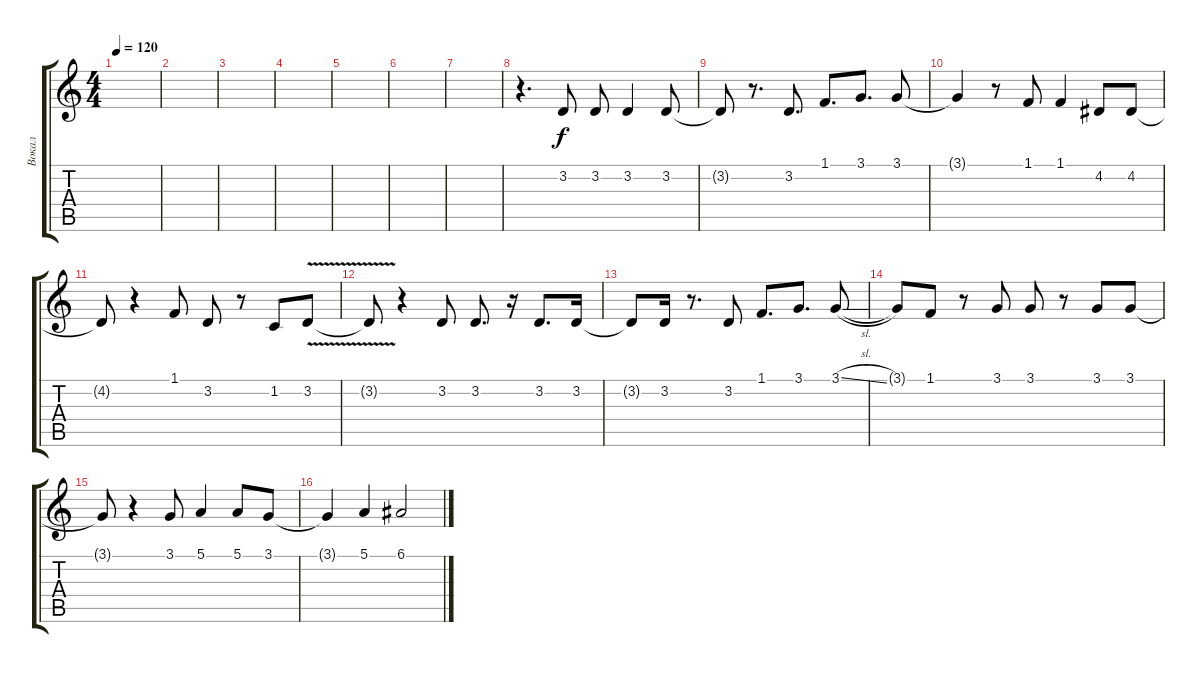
\track ("Вокал" "Вокал") {instrument lead6voice}
\staff {score tabs}
\tuning (E4 B3 G3 D3 A2 E2) {hide}
\ts (4 4)
\tempo 120
\clef g2
\ks c
|
|
|
|
|
|
|
r.4{d} 3.2.8 3.2.8 3.2.4 3.2.8 |
3.2{t}.8 r.8{d} 3.2.8{d} 1.1.8{d} 3.1.8{d} 3.1.8 |
3.1{t}.4 r.8 1.1.8 1.1.4 4.2.8 4.2.8 |
4.2{t}.8 r.4 1.1.8 3.2.8 r.8 1.2.8 3.2{v}.8 |
3.2{t}.8 r.4 3.2.8 3.2.8{d} r.16 3.2.8{d} 3.2.16 |
3.2{t}.8 3.2.16 r.8{d} 3.2.8 1.1.8{d} 3.1.8{d} 3.1{sl}.8 |
3.1{t}.8 1.1.8 r.8 3.1.8 3.1.8 r.8 3.1.8 3.1.8 |
3.1{t}.8 r.4 3.1.8 5.1.4 5.1.8 3.1.8 |
3.1{t}.4 5.1.4 6.1.2
